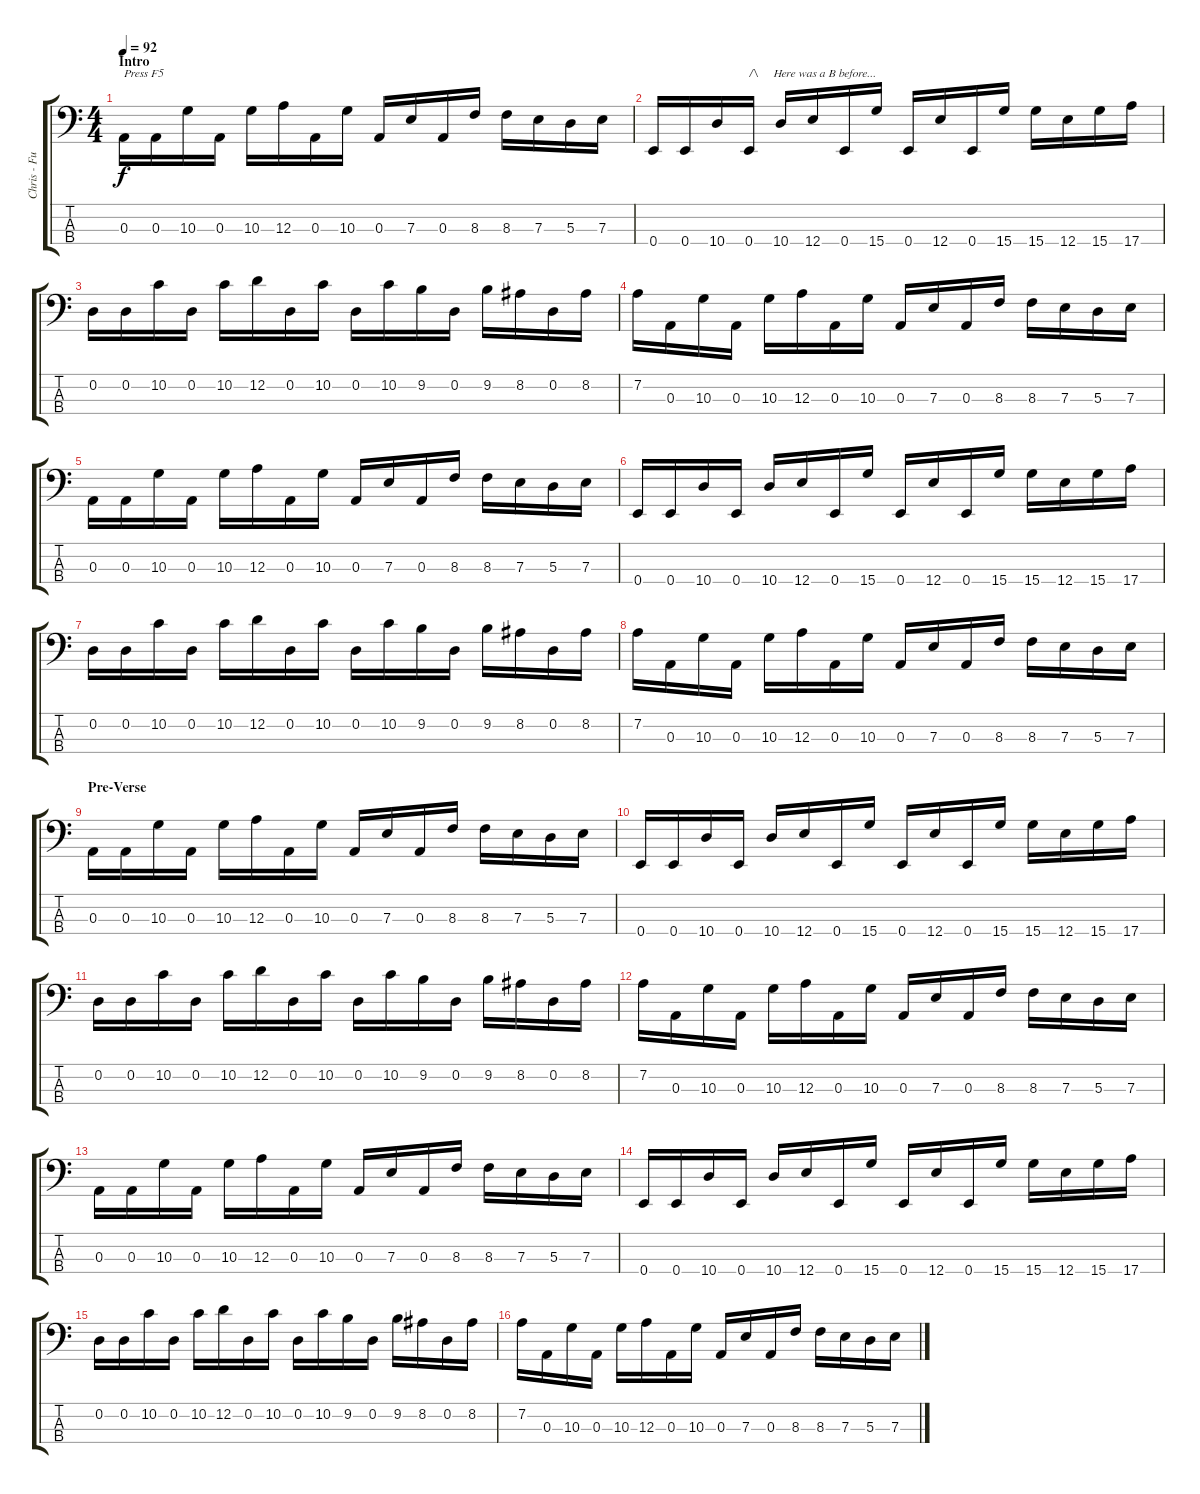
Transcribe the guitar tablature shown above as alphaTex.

\track ("Chris - Fuzz Bass" "Chris - Fu") {instrument distortionguitar}
\staff {score tabs}
\tuning (G2 D2 A1 E1) {hide}
\ts (4 4)
\section ("" "Intro")
\tempo 92
\clef f4
\ks c
0.3.16{txt "Press F5" dy f instrument distortionguitar} 0.3.16 10.3.16 0.3.16 10.3.16 12.3.16 0.3.16 10.3.16 0.3.16 7.3.16 0.3.16 8.3.16 8.3.16 7.3.16 5.3.16 7.3.16 |
0.4.16 0.4.16 10.4.16 0.4.16{txt "/\\     Here was a B before..."} 10.4.16 12.4.16 0.4.16 15.4.16 0.4.16 12.4.16 0.4.16 15.4.16 15.4.16 12.4.16 15.4.16 17.4.16 |
0.2.16 0.2.16 10.2.16 0.2.16 10.2.16 12.2.16 0.2.16 10.2.16 0.2.16 10.2.16 9.2.16 0.2.16 9.2.16 8.2.16 0.2.16 8.2.16 |
7.2.16 0.3.16 10.3.16 0.3.16 10.3.16 12.3.16 0.3.16 10.3.16 0.3.16 7.3.16 0.3.16 8.3.16 8.3.16 7.3.16 5.3.16 7.3.16 |
0.3.16 0.3.16 10.3.16 0.3.16 10.3.16 12.3.16 0.3.16 10.3.16 0.3.16 7.3.16 0.3.16 8.3.16 8.3.16 7.3.16 5.3.16 7.3.16 |
0.4.16 0.4.16 10.4.16 0.4.16 10.4.16 12.4.16 0.4.16 15.4.16 0.4.16 12.4.16 0.4.16 15.4.16 15.4.16 12.4.16 15.4.16 17.4.16 |
0.2.16 0.2.16 10.2.16 0.2.16 10.2.16 12.2.16 0.2.16 10.2.16 0.2.16 10.2.16 9.2.16 0.2.16 9.2.16 8.2.16 0.2.16 8.2.16 |
7.2.16 0.3.16 10.3.16 0.3.16 10.3.16 12.3.16 0.3.16 10.3.16 0.3.16 7.3.16 0.3.16 8.3.16 8.3.16 7.3.16 5.3.16 7.3.16 |
\section ("" "Pre-Verse")
0.3.16 0.3.16 10.3.16 0.3.16 10.3.16 12.3.16 0.3.16 10.3.16 0.3.16 7.3.16 0.3.16 8.3.16 8.3.16 7.3.16 5.3.16 7.3.16 |
0.4.16 0.4.16 10.4.16 0.4.16 10.4.16 12.4.16 0.4.16 15.4.16 0.4.16 12.4.16 0.4.16 15.4.16 15.4.16 12.4.16 15.4.16 17.4.16 |
0.2.16 0.2.16 10.2.16 0.2.16 10.2.16 12.2.16 0.2.16 10.2.16 0.2.16 10.2.16 9.2.16 0.2.16 9.2.16 8.2.16 0.2.16 8.2.16 |
7.2.16 0.3.16 10.3.16 0.3.16 10.3.16 12.3.16 0.3.16 10.3.16 0.3.16 7.3.16 0.3.16 8.3.16 8.3.16 7.3.16 5.3.16 7.3.16 |
0.3.16 0.3.16 10.3.16 0.3.16 10.3.16 12.3.16 0.3.16 10.3.16 0.3.16 7.3.16 0.3.16 8.3.16 8.3.16 7.3.16 5.3.16 7.3.16 |
0.4.16 0.4.16 10.4.16 0.4.16 10.4.16 12.4.16 0.4.16 15.4.16 0.4.16 12.4.16 0.4.16 15.4.16 15.4.16 12.4.16 15.4.16 17.4.16 |
0.2.16 0.2.16 10.2.16 0.2.16 10.2.16 12.2.16 0.2.16 10.2.16 0.2.16 10.2.16 9.2.16 0.2.16 9.2.16 8.2.16 0.2.16 8.2.16 |
7.2.16 0.3.16 10.3.16 0.3.16 10.3.16 12.3.16 0.3.16 10.3.16 0.3.16 7.3.16 0.3.16 8.3.16 8.3.16 7.3.16 5.3.16 7.3.16
